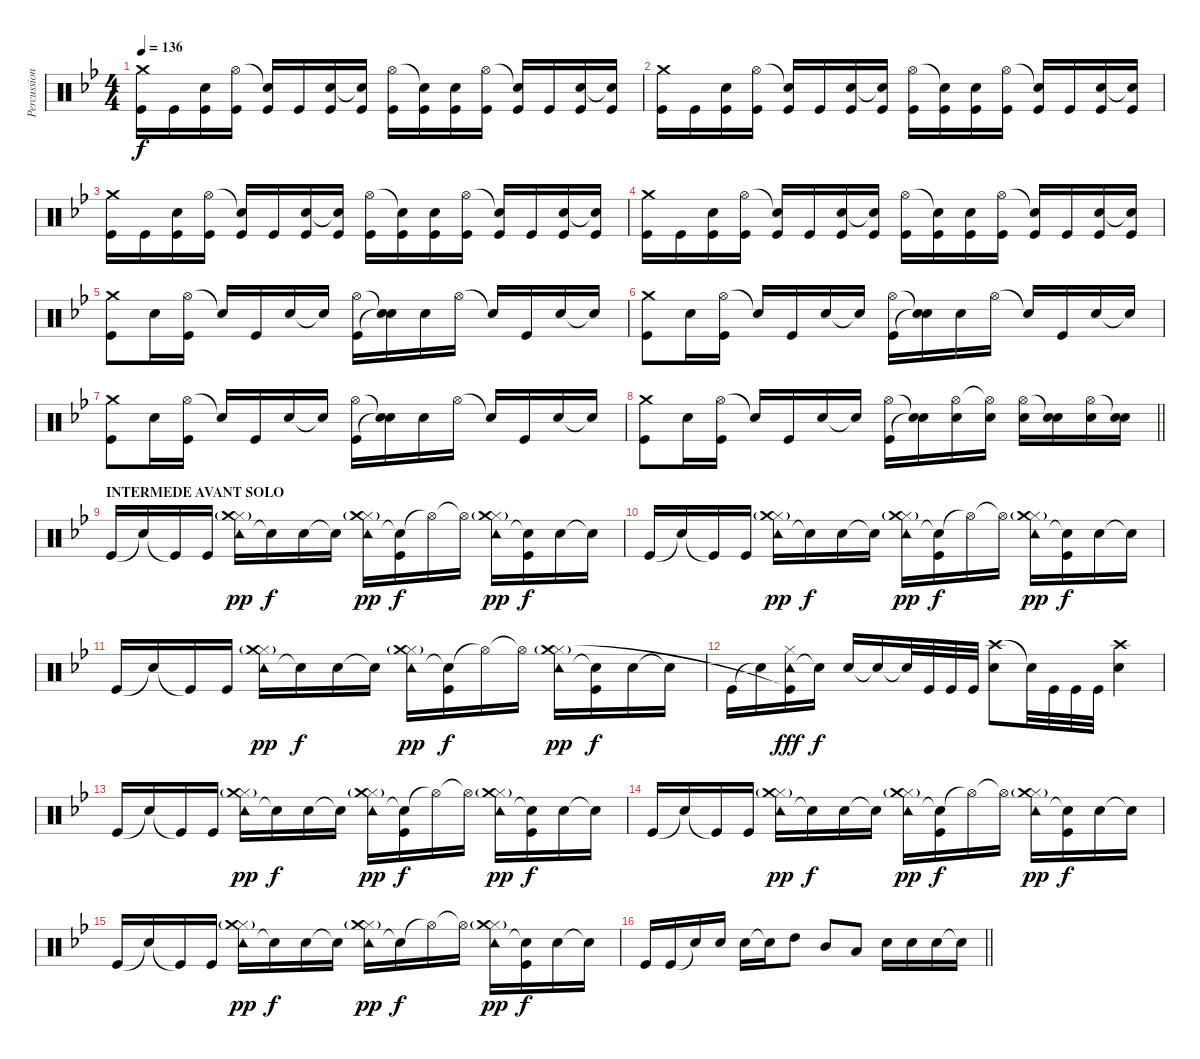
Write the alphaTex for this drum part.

\track ("Percussions" "Percussion") {instrument percussion}
\staff {score}
\articulation defaults
\ts (4 4)
\tempo 136
\clef neutral
\ks bb
("Crash medium (hit)" "Kick (hit)").16{dy f} "Kick (hit)".16 ("Electric Snare (hit)" "Kick (hit)").16 ("Hi-Hat (open)" "Kick (hit)").16 ("Snare (hit)"{t} "Kick (hit)").16 "Kick (hit)".16 ("Electric Snare (hit)" "Kick (hit)").16 ("Snare (hit)"{t} "Kick (hit)").16 ("Hi-Hat (open)" "Kick (hit)").16 ("Snare (hit)"{t} "Kick (hit)").16 ("Electric Snare (hit)" "Kick (hit)").16 ("Hi-Hat (open)" "Kick (hit)").16 ("Snare (hit)"{t} "Kick (hit)").16 "Kick (hit)".16 ("Electric Snare (hit)" "Kick (hit)").16 ("Snare (hit)"{t} "Kick (hit)").16 |
("Crash medium (hit)" "Kick (hit)").16 "Kick (hit)".16 ("Electric Snare (hit)" "Kick (hit)").16 ("Hi-Hat (open)" "Kick (hit)").16 ("Snare (hit)"{t} "Kick (hit)").16 "Kick (hit)".16 ("Electric Snare (hit)" "Kick (hit)").16 ("Snare (hit)"{t} "Kick (hit)").16 ("Hi-Hat (open)" "Kick (hit)").16 ("Snare (hit)"{t} "Kick (hit)").16 ("Electric Snare (hit)" "Kick (hit)").16 ("Hi-Hat (open)" "Kick (hit)").16 ("Snare (hit)"{t} "Kick (hit)").16 "Kick (hit)".16 ("Electric Snare (hit)" "Kick (hit)").16 ("Snare (hit)"{t} "Kick (hit)").16 |
("Crash medium (hit)" "Kick (hit)").16 "Kick (hit)".16 ("Electric Snare (hit)" "Kick (hit)").16 ("Hi-Hat (open)" "Kick (hit)").16 ("Snare (hit)"{t} "Kick (hit)").16 "Kick (hit)".16 ("Electric Snare (hit)" "Kick (hit)").16 ("Snare (hit)"{t} "Kick (hit)").16 ("Hi-Hat (open)" "Kick (hit)").16 ("Snare (hit)"{t} "Kick (hit)").16 ("Electric Snare (hit)" "Kick (hit)").16 ("Hi-Hat (open)" "Kick (hit)").16 ("Snare (hit)"{t} "Kick (hit)").16 "Kick (hit)".16 ("Electric Snare (hit)" "Kick (hit)").16 ("Snare (hit)"{t} "Kick (hit)").16 |
("Crash medium (hit)" "Kick (hit)").16 "Kick (hit)".16 ("Electric Snare (hit)" "Kick (hit)").16 ("Hi-Hat (open)" "Kick (hit)").16 ("Snare (hit)"{t} "Kick (hit)").16 "Kick (hit)".16 ("Electric Snare (hit)" "Kick (hit)").16 ("Snare (hit)"{t} "Kick (hit)").16 ("Hi-Hat (open)" "Kick (hit)").16 ("Snare (hit)"{t} "Kick (hit)").16 ("Electric Snare (hit)" "Kick (hit)").16 ("Hi-Hat (open)" "Kick (hit)").16 ("Snare (hit)"{t} "Kick (hit)").16 "Kick (hit)".16 ("Electric Snare (hit)" "Kick (hit)").16 ("Snare (hit)"{t} "Kick (hit)").16 |
("Crash medium (hit)" "Kick (hit)").8 "Electric Snare (hit)".16 ("Hi-Hat (open)" "Kick (hit)").16 "Snare (hit)"{t}.16 "Kick (hit)".16 "Electric Snare (hit)".16 "Snare (hit)"{t}.16 ("Hi-Hat (open)" "Kick (hit)").16 ("Snare (hit)"{t} "Snare (hit)"{t}).16 "Electric Snare (hit)".16 "Hi-Hat (open)".16 "Snare (hit)"{t}.16 "Kick (hit)".16 "Electric Snare (hit)".16 "Snare (hit)"{t}.16 |
("Crash medium (hit)" "Kick (hit)").8 "Electric Snare (hit)".16 ("Hi-Hat (open)" "Kick (hit)").16 "Snare (hit)"{t}.16 "Kick (hit)".16 "Electric Snare (hit)".16 "Snare (hit)"{t}.16 ("Hi-Hat (open)" "Kick (hit)").16 ("Snare (hit)"{t} "Snare (hit)"{t}).16 "Electric Snare (hit)".16 "Hi-Hat (open)".16 "Snare (hit)"{t}.16 "Kick (hit)".16 "Electric Snare (hit)".16 "Snare (hit)"{t}.16 |
("Crash medium (hit)" "Kick (hit)").8 "Electric Snare (hit)".16 ("Hi-Hat (open)" "Kick (hit)").16 "Snare (hit)"{t}.16 "Kick (hit)".16 "Electric Snare (hit)".16 "Snare (hit)"{t}.16 ("Hi-Hat (open)" "Kick (hit)").16 ("Snare (hit)"{t} "Snare (hit)"{t}).16 "Electric Snare (hit)".16 "Hi-Hat (open)".16 "Snare (hit)"{t}.16 "Kick (hit)".16 "Electric Snare (hit)".16 "Snare (hit)"{t}.16 |
\barLineRight lightlight
("Crash medium (hit)" "Kick (hit)").8 "Electric Snare (hit)".16 ("Hi-Hat (open)" "Kick (hit)").16 "Snare (hit)"{t}.16 "Kick (hit)".16 "Electric Snare (hit)".16 "Snare (hit)"{t}.16 ("Hi-Hat (open)" "Kick (hit)").16 ("Snare (hit)"{t} "Snare (hit)"{t}).16 ("Hi-Hat (open)" "Electric Snare (hit)").16 ("Hi-Hat (open)"{t} "Electric Snare (hit)").16 ("Hi-Hat (open)" "Electric Snare (hit)").16 ("Snare (hit)"{t} "Electric Snare (hit)").16 ("Hi-Hat (open)" "Electric Snare (hit)").16 ("Snare (hit)"{t} "Electric Snare (hit)").16 |
\section ("" "INTERMEDE AVANT SOLO")
"Kick (hit)".16 "Snare (hit)"{t}.16 "Kick (hit)"{t}.16 "Kick (hit)".16 ("Tambourine (hit)" "Hi-Hat (closed)" "Crash medium (hit)"{g}).16{dy pp} "Snare (hit)"{t}.16{dy f} "Electric Snare (hit)".16 "Snare (hit)"{t}.16 ("Tambourine (hit)" "Hi-Hat (closed)" "Crash medium (hit)"{g}).16{dy pp} ("Snare (hit)"{t} "Kick (hit)").16{dy f} "Hi-Hat (open)"{t}.16 "Hi-Hat (open)"{t}.16 ("Tambourine (hit)" "Hi-Hat (closed)" "Crash medium (hit)"{g}).16{dy pp} ("Snare (hit)"{t} "Kick (hit)").16{dy f} "Electric Snare (hit)".16 "Snare (hit)"{t}.16 |
"Kick (hit)".16 "Snare (hit)"{t}.16 "Kick (hit)"{t}.16 "Kick (hit)".16 ("Tambourine (hit)" "Hi-Hat (closed)" "Crash medium (hit)"{g}).16{dy pp} "Snare (hit)"{t}.16{dy f} "Electric Snare (hit)".16 "Snare (hit)"{t}.16 ("Tambourine (hit)" "Hi-Hat (closed)" "Crash medium (hit)"{g}).16{dy pp} ("Snare (hit)"{t} "Kick (hit)").16{dy f} "Hi-Hat (open)"{t}.16 "Hi-Hat (open)"{t}.16 ("Tambourine (hit)" "Hi-Hat (closed)" "Crash medium (hit)"{g}).16{dy pp} ("Snare (hit)"{t} "Kick (hit)").16{dy f} "Electric Snare (hit)".16 "Snare (hit)"{t}.16 |
"Kick (hit)".16 "Snare (hit)"{t}.16 "Kick (hit)"{t}.16 "Kick (hit)".16 ("Tambourine (hit)" "Hi-Hat (closed)" "Crash medium (hit)"{g}).16{dy pp} "Snare (hit)"{t}.16{dy f} "Electric Snare (hit)".16 "Snare (hit)"{t}.16 ("Tambourine (hit)" "Hi-Hat (closed)" "Crash medium (hit)"{g}).16{dy pp} ("Snare (hit)"{t} "Kick (hit)").16{dy f} "Hi-Hat (open)"{t}.16 "Hi-Hat (open)"{t}.16 ("Tambourine (hit)" "Hi-Hat (closed)" "Crash medium (hit)"{g}).16{dy pp} ("Snare (hit)"{t} "Kick (hit)").16{dy f} "Electric Snare (hit)".16 "Snare (hit)"{t}.16 |
"Kick (hit)".16 "Snare (hit)"{t}.16 ("Tambourine (hit)" "Hi-Hat (closed)" "Kick (hit)"{t}).16{dy fff} "Snare (hit)"{t}.16{dy f} "Electric Snare (hit)".16 "Snare (hit)"{t}.16 "Snare (hit)"{t}.32 "Kick (hit)".32 "Kick (hit)".32 "Kick (hit)".32 ("Crash high (hit)" "Electric Snare (hit)").8 "Snare (hit)"{t}.32 "Kick (hit)".32 "Kick (hit)".32 "Kick (hit)".32 ("Crash high (hit)" "Electric Snare (hit)").4 |
"Kick (hit)".16 "Snare (hit)"{t}.16 "Kick (hit)"{t}.16 "Kick (hit)".16 ("Tambourine (hit)" "Hi-Hat (closed)" "Crash medium (hit)"{g}).16{dy pp} "Snare (hit)"{t}.16{dy f} "Electric Snare (hit)".16 "Snare (hit)"{t}.16 ("Tambourine (hit)" "Hi-Hat (closed)" "Crash medium (hit)"{g}).16{dy pp} ("Snare (hit)"{t} "Kick (hit)").16{dy f} "Hi-Hat (open)"{t}.16 "Hi-Hat (open)"{t}.16 ("Tambourine (hit)" "Hi-Hat (closed)" "Crash medium (hit)"{g}).16{dy pp} ("Snare (hit)"{t} "Kick (hit)").16{dy f} "Electric Snare (hit)".16 "Snare (hit)"{t}.16 |
"Kick (hit)".16 "Snare (hit)"{t}.16 "Kick (hit)"{t}.16 "Kick (hit)".16 ("Tambourine (hit)" "Hi-Hat (closed)" "Crash medium (hit)"{g}).16{dy pp} "Snare (hit)"{t}.16{dy f} "Electric Snare (hit)".16 "Snare (hit)"{t}.16 ("Tambourine (hit)" "Hi-Hat (closed)" "Crash medium (hit)"{g}).16{dy pp} ("Snare (hit)"{t} "Kick (hit)").16{dy f} "Hi-Hat (open)"{t}.16 "Hi-Hat (open)"{t}.16 ("Tambourine (hit)" "Hi-Hat (closed)" "Crash medium (hit)"{g}).16{dy pp} ("Snare (hit)"{t} "Kick (hit)").16{dy f} "Electric Snare (hit)".16 "Snare (hit)"{t}.16 |
"Kick (hit)".16 "Snare (hit)"{t}.16 "Kick (hit)"{t}.16 "Kick (hit)".16 ("Tambourine (hit)" "Hi-Hat (closed)" "Crash medium (hit)"{g}).16{dy pp} "Snare (hit)"{t}.16{dy f} "Electric Snare (hit)".16 "Snare (hit)"{t}.16 ("Tambourine (hit)" "Hi-Hat (closed)" "Crash medium (hit)"{g}).16{dy pp} "Snare (hit)"{t}.16{dy f} "Hi-Hat (open)"{t}.16 "Hi-Hat (open)"{t}.16 ("Tambourine (hit)" "Hi-Hat (closed)" "Crash medium (hit)"{g}).16{dy pp} ("Snare (hit)"{t} "Kick (hit)").16{dy f} "Electric Snare (hit)".16 "Snare (hit)"{t}.16 |
\barLineRight lightlight "Kick (hit)".16 "Kick (hit)".16 "Snare (hit)"{t}.16 "Electric Snare (hit)".16 "Electric Snare (hit)".16 "Snare (hit)"{t}.16 "High Tom (hit)".8 "Mid Tom (hit)".8 "Low Tom (hit)".8 "Electric Snare (hit)".16 "Electric Snare (hit)".16 "Electric Snare (hit)".16 "Snare (hit)"{t}.16
